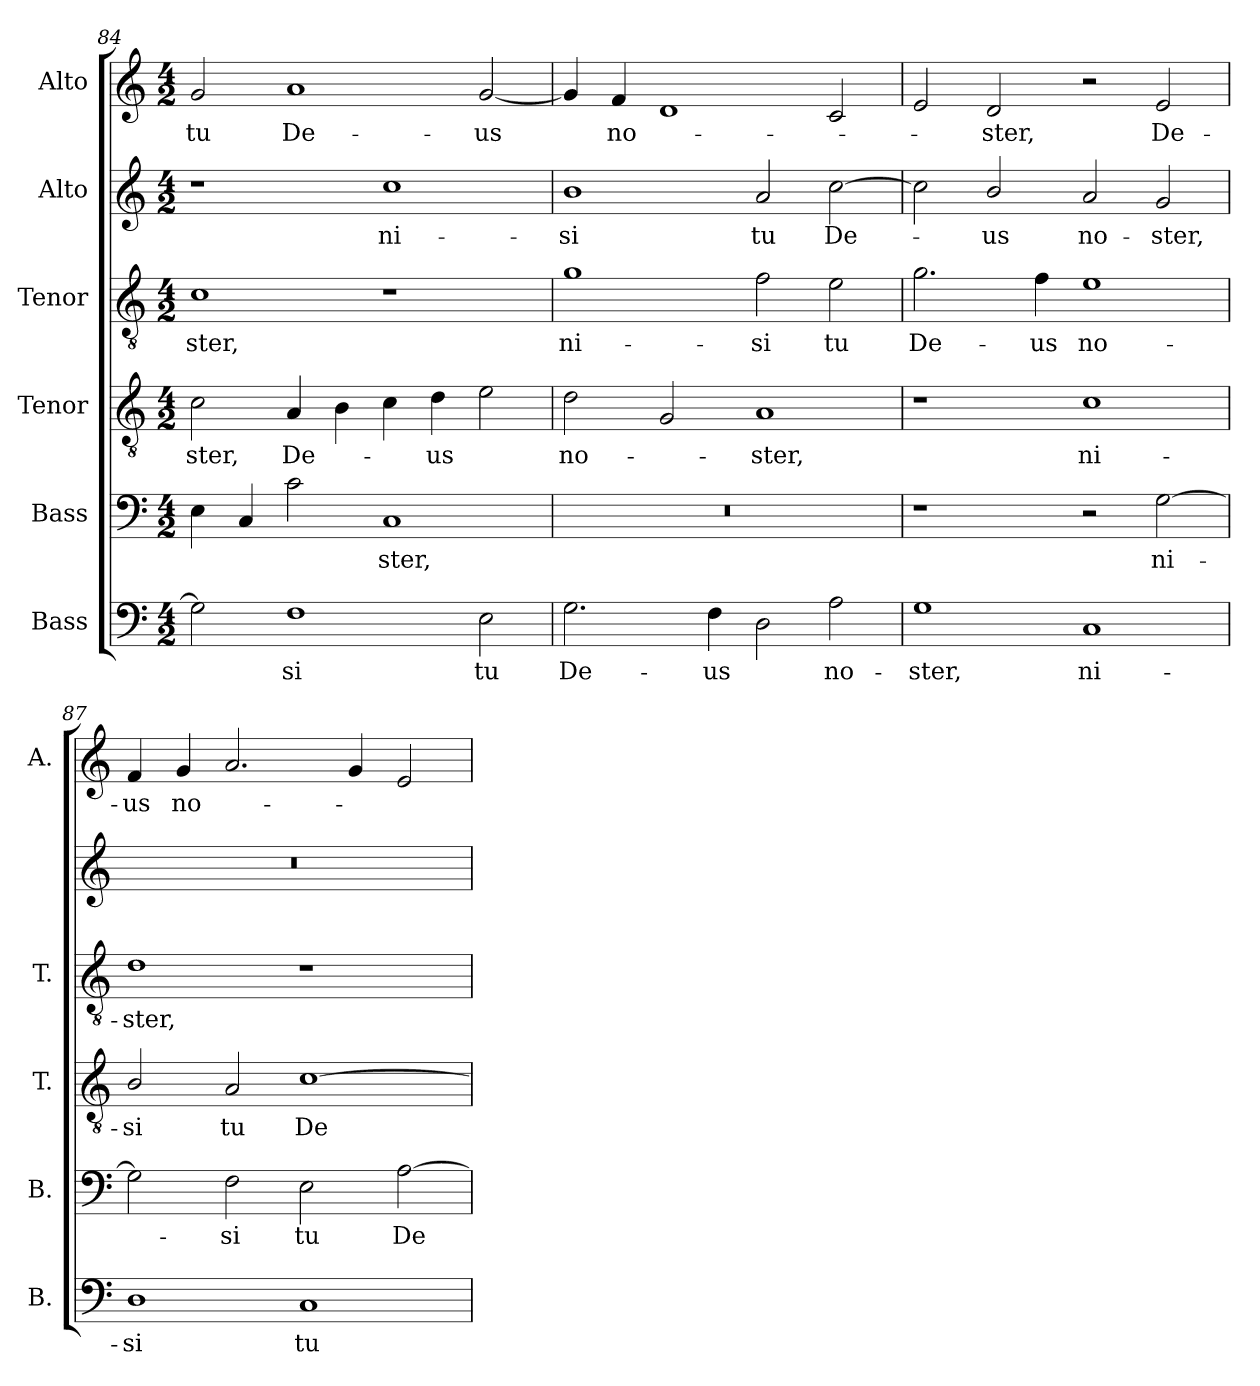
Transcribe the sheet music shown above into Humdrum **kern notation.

**kern	**text	**kern	**text	**kern	**text	**kern	**text	**kern	**text	**kern	**text
*part6	*part6	*part5	*part5	*part4	*part4	*part3	*part3	*part2	*part2	*part1	*part1
*staff6	*staff6	*staff5	*staff5	*staff4	*staff4	*staff3	*staff3	*staff2	*staff2	*staff1	*staff1
*I"Bass	*	*I"Bass	*	*I"Tenor	*	*I"Tenor	*	*I"Alto	*	*I"Alto	*
*I'B.	*	*I'B.	*	*I'T.	*	*I'T.	*	*	*	*I'A.	*
!!LO:LB:g=z
*clefF4	*	*clefF4	*	*clefGv2	*	*clefGv2	*	*clefG2	*	*clefG2	*
*	*	*	*	*ITrd7c12	*	*ITrd7c12	*	*	*	*	*
*k[]	*	*k[]	*	*k[]	*	*k[]	*	*k[]	*	*k[]	*
*C:	*	*C:	*	*C:	*	*C:	*	*C:	*	*C:	*
*M4/2	*	*M4/2	*	*M4/2	*	*M4/2	*	*M4/2	*	*M4/2	*
=84	=84	=84	=84	=84	=84	=84	=84	=84	=84	=84	=84
!	!	!	!	!	!LO:LY:b:color=#000000	!	!	!	!	!	!
!	!	!	!	!	!	!	!LO:LY:b:color=#000000	!	!	!	!
!	!	!	!	!	!	!	!	!	!	!	!LO:LY:b:color=#000000
2Gi\]	.	4Ei\	.	2Ci\	-ster,	1Ci	-ster,	1r	.	2gi/	tu
.	.	4Ci/	.	.	.	.	.	.	.	.	.
!	!LO:LY:b:color=#000000	!	!	!	!	!	!	!	!	!	!
!	!	!	!	!	!LO:LY:b:color=#000000	!	!	!	!	!	!
!	!	!	!	!	!	!	!	!	!	!	!LO:LY:b:color=#000000
1Fi	-si	2ci\	.	4AAi/	De-	.	.	.	.	1ai	De-
.	.	.	.	4BBi\	.	.	.	.	.	.	.
!	!	!	!LO:LY:b:color=#000000	!	!	!	!	!	!	!	!
!	!	!	!	!	!	!	!	!	!LO:LY:b:color=#000000	!	!
.	.	1Ci	-ster,	4Ci\	.	1r	.	1cci	ni-	.	.
!	!	!	!	!	!LO:LY:b:color=#000000	!	!	!	!	!	!
.	.	.	.	4Di\	-us	.	.	.	.	.	.
!	!LO:LY:b:color=#000000	!	!	!	!	!	!	!	!	!	!
!	!	!	!	!	!	!	!	!	!	!	!LO:LY:b:color=#000000
2Ei\	tu	.	.	2Ei\	.	.	.	.	.	[2gi/	-us
=85	=85	=85	=85	=85	=85	=85	=85	=85	=85	=85	=85
!	!LO:LY:b:color=#000000	!LO:N:vis=1	!	!	!	!	!	!	!	!	!
!	!	!	!	!	!LO:LY:b:color=#000000	!	!	!	!	!	!
!	!	!	!	!	!	!	!LO:LY:b:color=#000000	!	!	!	!
!	!	!	!	!	!	!	!	!	!LO:LY:b:color=#000000	!	!
2.Gi\	De-	0r	.	2Di\	no-	1Gi	ni-	1bi	-si	4gi/]	.
!	!	!	!	!	!	!	!	!	!	!	!LO:LY:b:color=#000000
.	.	.	.	.	.	.	.	.	.	4fi/	no-
.	.	.	.	2GGi/	.	.	.	.	.	1di	.
!	!LO:LY:b:color=#000000	!	!	!	!	!	!	!	!	!	!
4Fi\	-us	.	.	.	.	.	.	.	.	.	.
!	!	!	!	!	!LO:LY:b:color=#000000	!	!	!	!	!	!
!	!	!	!	!	!	!	!LO:LY:b:color=#000000	!	!	!	!
!	!	!	!	!	!	!	!	!	!LO:LY:b:color=#000000	!	!
2Di\	.	.	.	1AAi	-ster,	2Fi\	-si	2ai/	tu	.	.
!	!LO:LY:b:color=#000000	!	!	!	!	!	!	!	!	!	!
!	!	!	!	!	!	!	!LO:LY:b:color=#000000	!	!	!	!
!	!	!	!	!	!	!	!	!	!LO:LY:b:color=#000000	!	!
2Ai\	no-	.	.	.	.	2Ei\	tu	[2cci\	De-	2ci/	.
=86	=86	=86	=86	=86	=86	=86	=86	=86	=86	=86	=86
!	!LO:LY:b:color=#000000	!	!	!	!	!	!	!	!	!	!
!	!	!	!	!	!	!	!LO:LY:b:color=#000000	!	!	!	!
1Gi	-ster,	1r	.	1r	.	2.Gi\	De-	2cci\]	.	2ei/	.
!	!	!	!	!	!	!	!	!	!LO:LY:b:color=#000000	!	!
!	!	!	!	!	!	!	!	!	!	!	!LO:LY:b:color=#000000
.	.	.	.	.	.	.	.	2bi/	-us	2di/	-ster,
!	!	!	!	!	!	!	!LO:LY:b:color=#000000	!	!	!	!
.	.	.	.	.	.	4Fi\	-us	.	.	.	.
!	!LO:LY:b:color=#000000	!	!	!	!	!	!	!	!	!	!
!	!	!	!	!	!LO:LY:b:color=#000000	!	!	!	!	!	!
!	!	!	!	!	!	!	!LO:LY:b:color=#000000	!	!	!	!
!	!	!	!	!	!	!	!	!	!LO:LY:b:color=#000000	!	!
1Ci	ni-	2r	.	1Ci	ni-	1Ei	no-	2ai/	no-	2r	.
!	!	!	!LO:LY:b:color=#000000	!	!	!	!	!	!	!	!
!	!	!	!	!	!	!	!	!	!LO:LY:b:color=#000000	!	!
!	!	!	!	!	!	!	!	!	!	!	!LO:LY:b:color=#000000
.	.	[2Gi\	ni-	.	.	.	.	2gi/	-ster,	2ei/	De-
=87	=87	=87	=87	=87	=87	=87	=87	=87	=87	=87	=87
!	!LO:LY:b:color=#000000	!	!	!	!	!	!	!	!	!	!
!	!	!	!	!	!LO:LY:b:color=#000000	!	!	!	!	!	!
!	!	!	!	!	!	!	!LO:LY:b:color=#000000	!LO:N:vis=1	!	!	!
!	!	!	!	!	!	!	!	!	!	!	!LO:LY:b:color=#000000
1Di	-si	2Gi\]	.	2BBi/	-si	1Di	-ster,	0r	.	4fi/	-us
!	!	!	!	!	!	!	!	!	!	!	!LO:LY:b:color=#000000
.	.	.	.	.	.	.	.	.	.	4gi/	no-
!	!	!	!LO:LY:b:color=#000000	!	!	!	!	!	!	!	!
!	!	!	!	!	!LO:LY:b:color=#000000	!	!	!	!	!	!
.	.	2Fi\	-si	2AAi/	tu	.	.	.	.	2.ai/	.
!	!LO:LY:b:color=#000000	!	!	!	!	!	!	!	!	!	!
!	!	!	!LO:LY:b:color=#000000	!	!	!	!	!	!	!	!
!	!	!	!	!	!LO:LY:b:color=#000000	!	!	!	!	!	!
1Ci	tu	2Ei\	tu	[1Ci	De-	1r	.	.	.	.	.
.	.	.	.	.	.	.	.	.	.	4gi/	.
!	!	!	!LO:LY:b:color=#000000	!	!	!	!	!	!	!	!
.	.	[2Ai\	De-	.	.	.	.	.	.	2ei/	.
=	=	=	=	=	=	=	=	=	=	=	=
*-	*-	*-	*-	*-	*-	*-	*-	*-	*-	*-	*-
